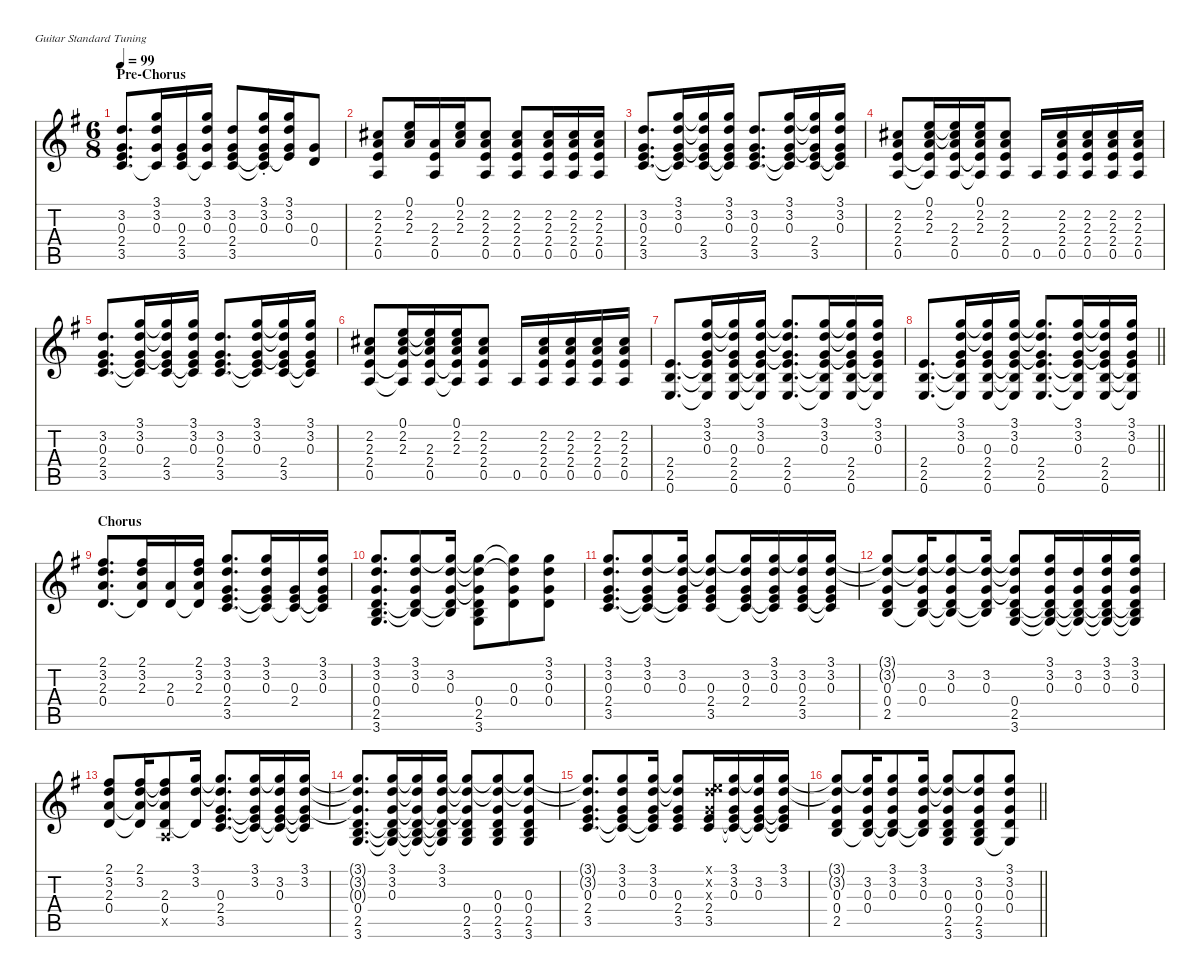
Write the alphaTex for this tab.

\defaultSystemsLayout 4
\hideDynamics
\bracketExtendMode nobrackets
\singleTrackTrackNamePolicy hidden
\multiTrackTrackNamePolicy hidden
\otherSystemsTrackNameOrientation horizontal
\track ("Stone Gossard" "s.guit.") {defaultSystemsLayout 4 instrument acousticguitarsteel}
\staff {score tabs}
\tuning (E4 B3 G3 D3 A2 E2)
\ts (6 8)
\section ("" "Pre-Chorus")
\tempo 99
\clef g2
\ks g
(3.2{acc forcenatural} 0.3{acc forcenatural} 2.4{acc forcenatural} 3.5{acc forcenatural}).8{d dy fff beam Up} (3.1{acc forcenatural} 3.2{acc forcenatural} 0.3{acc forcenatural} 3.5{t acc forcenatural}).16{dy ff beam Up} (0.3{acc forcenatural} 2.4{acc forcenatural} 3.5{acc forcenatural}).16{dy f beam Up} (3.1{acc forcenatural} 3.2{acc forcenatural} 0.3{acc forcenatural} 3.5{t acc forcenatural}).16{dy ff beam Up} (3.2{acc forcenatural} 0.3{acc forcenatural} 2.4{acc forcenatural} 3.5{acc forcenatural}).8{dy fff beam Up} (3.1{acc forcenatural} 3.2{st acc forcenatural} 0.3{st acc forcenatural} 2.4{t acc forcenatural} 3.5{t acc forcenatural}).16{dy f beam Up} (3.1{acc forcenatural} 3.2{acc forcenatural} 0.3{acc forcenatural} 2.4{t acc forcenatural}).16{beam Up} (0.3{acc forcenatural} 0.4{acc forcenatural}).8{dy ff beam Up} |
(2.2{acc #} 2.3{acc forcenatural} 2.4{acc forcenatural} 0.5{acc forcenatural}).8{dy fff beam Up} (0.1{acc forcenatural} 2.2{acc #} 2.3{acc forcenatural}).16{dy ff beam Up} (2.3{acc forcenatural} 2.4{acc forcenatural} 0.5{acc forcenatural}).16{dy f beam Up} (0.1{acc forcenatural} 2.2{acc #} 2.3{acc forcenatural}).16{beam Up} (2.2{acc #} 2.3{acc forcenatural} 2.4{acc forcenatural} 0.5{acc forcenatural}).8{beam Up} (2.2{acc #} 2.3{acc forcenatural} 2.4{acc forcenatural} 0.5{acc forcenatural}).8{beam Up} (2.2{acc #} 2.3{acc forcenatural} 2.4{acc forcenatural} 0.5{acc forcenatural}).16{beam Up} (2.2{acc #} 2.3{acc forcenatural} 2.4{acc forcenatural} 0.5{acc forcenatural}).16{beam Up} (2.2{acc #} 2.3{acc forcenatural} 2.4{acc forcenatural} 0.5{acc forcenatural}).16{beam Up} |
(3.2{acc forcenatural} 0.3{acc forcenatural} 2.4{acc forcenatural} 3.5{acc forcenatural}).8{d beam Up} (3.1{acc forcenatural} 3.2{acc forcenatural} 0.3{acc forcenatural} 2.4{t acc forcenatural} 3.5{t acc forcenatural}).16{beam Up} (3.1{t acc forcenatural} 3.2{t acc forcenatural} 0.3{t acc forcenatural} 2.4{acc forcenatural} 3.5{acc forcenatural}).16{beam Up} (3.1{acc forcenatural} 3.2{acc forcenatural} 0.3{acc forcenatural} 2.4{t acc forcenatural} 3.5{t acc forcenatural}).16{dy mf beam Up} (3.2{acc forcenatural} 0.3{acc forcenatural} 2.4{acc forcenatural} 3.5{acc forcenatural}).8{d dy f beam Up} (3.1{acc forcenatural} 3.2{acc forcenatural} 0.3{acc forcenatural} 2.4{t acc forcenatural} 3.5{t acc forcenatural}).16{dy mf beam Up} (3.1{t acc forcenatural} 3.2{t acc forcenatural} 0.3{t acc forcenatural} 2.4{acc forcenatural} 3.5{acc forcenatural}).16{dy f beam Up} (3.1{acc forcenatural} 3.2{acc forcenatural} 0.3{acc forcenatural} 2.4{t acc forcenatural} 3.5{t acc forcenatural}).16{dy mf beam Up} |
(2.2{acc #} 2.3{acc forcenatural} 2.4{acc forcenatural} 0.5{acc forcenatural}).8{dy f beam Up} (0.1{acc forcenatural} 2.2{acc #} 2.3{acc forcenatural} 2.4{t acc forcenatural} 0.5{t acc forcenatural}).16{dy ff beam Up} (0.1{t acc forcenatural} 2.2{t acc #} 2.3{acc forcenatural} 2.4{acc forcenatural} 0.5{acc forcenatural}).16{dy f beam Up} (0.1{acc forcenatural} 2.2{acc #} 2.3{acc forcenatural} 2.4{t acc forcenatural} 0.5{t acc forcenatural}).16{beam Up} (2.2{acc #} 2.3{acc forcenatural} 2.4{acc forcenatural} 0.5{acc forcenatural}).8{beam Up} 0.5{acc forcenatural}.16{dy ff beam Up} (2.2{acc #} 2.3{acc forcenatural} 2.4{acc forcenatural} 0.5{acc forcenatural}).16{dy f beam Up} (2.2{acc #} 2.3{acc forcenatural} 2.4{acc forcenatural} 0.5{acc forcenatural}).16{beam Up} (2.2{acc #} 2.3{acc forcenatural} 2.4{acc forcenatural} 0.5{acc forcenatural}).16{beam Up} (2.2{acc #} 2.3{acc forcenatural} 2.4{acc forcenatural} 0.5{acc forcenatural}).16{dy ff beam Up} |
(3.2{acc forcenatural} 0.3{acc forcenatural} 2.4{acc forcenatural} 3.5{acc forcenatural}).8{d dy f beam Up} (3.1{acc forcenatural} 3.2{acc forcenatural} 0.3{acc forcenatural} 2.4{t acc forcenatural} 3.5{t acc forcenatural}).16{beam Up} (3.1{t acc forcenatural} 3.2{t acc forcenatural} 0.3{t acc forcenatural} 2.4{acc forcenatural} 3.5{acc forcenatural}).16{beam Up} (3.1{acc forcenatural} 3.2{acc forcenatural} 0.3{acc forcenatural} 2.4{t acc forcenatural} 3.5{t acc forcenatural}).16{dy mf beam Up} (3.2{acc forcenatural} 0.3{acc forcenatural} 2.4{acc forcenatural} 3.5{acc forcenatural}).8{d dy f beam Up} (3.1{acc forcenatural} 3.2{acc forcenatural} 0.3{acc forcenatural} 2.4{t acc forcenatural} 3.5{t acc forcenatural}).16{dy mf beam Up} (3.1{t acc forcenatural} 3.2{t acc forcenatural} 0.3{t acc forcenatural} 2.4{acc forcenatural} 3.5{acc forcenatural}).16{dy f beam Up} (3.1{acc forcenatural} 3.2{acc forcenatural} 0.3{acc forcenatural} 2.4{t acc forcenatural} 3.5{t acc forcenatural}).16{dy mf beam Up} |
(2.2{acc #} 2.3{acc forcenatural} 2.4{acc forcenatural} 0.5{acc forcenatural}).8{dy f beam Up} (0.1{acc forcenatural} 2.2{acc #} 2.3{acc forcenatural} 2.4{t acc forcenatural} 0.5{t acc forcenatural}).16{dy ff beam Up} (0.1{t acc forcenatural} 2.2{t acc #} 2.3{acc forcenatural} 2.4{acc forcenatural} 0.5{acc forcenatural}).16{dy f beam Up} (0.1{acc forcenatural} 2.2{acc #} 2.3{acc forcenatural} 2.4{t acc forcenatural} 0.5{t acc forcenatural}).16{beam Up} (2.2{acc #} 2.3{acc forcenatural} 2.4{acc forcenatural} 0.5{acc forcenatural}).8{beam Up} 0.5{acc forcenatural}.16{dy ff beam Up} (2.2{acc #} 2.3{acc forcenatural} 2.4{acc forcenatural} 0.5{acc forcenatural}).16{dy f beam Up} (2.2{acc #} 2.3{acc forcenatural} 2.4{acc forcenatural} 0.5{acc forcenatural}).16{beam Up} (2.2{acc #} 2.3{acc forcenatural} 2.4{acc forcenatural} 0.5{acc forcenatural}).16{beam Up} (2.2{acc #} 2.3{acc forcenatural} 2.4{acc forcenatural} 0.5{acc forcenatural}).16{dy ff beam Up} |
(2.4{acc forcenatural} 2.5{acc forcenatural} 0.6{acc forcenatural}).8{d dy f beam Up} (3.1{acc forcenatural} 3.2{acc forcenatural} 0.3{acc forcenatural} 2.4{t acc forcenatural} 2.5{t acc forcenatural} 0.6{t acc forcenatural}).16{dy mf beam Up} (3.1{t acc forcenatural} 3.2{t acc forcenatural} 0.3{acc forcenatural} 2.4{acc forcenatural} 2.5{acc forcenatural} 0.6{acc forcenatural}).16{beam Up} (3.1{acc forcenatural} 3.2{acc forcenatural} 0.3{acc forcenatural} 2.4{t acc forcenatural} 2.5{t acc forcenatural} 0.6{t acc forcenatural}).16{beam Up} (3.1{t acc forcenatural} 3.2{t acc forcenatural} 0.3{t acc forcenatural} 2.4{acc forcenatural} 2.5{acc forcenatural} 0.6{acc forcenatural}).8{d dy f beam Up} (3.1{acc forcenatural} 3.2{acc forcenatural} 0.3{acc forcenatural} 2.4{t acc forcenatural} 2.5{t acc forcenatural} 0.6{t acc forcenatural}).16{dy mf beam Up} (3.1{t acc forcenatural} 3.2{t acc forcenatural} 0.3{t acc forcenatural} 2.4{acc forcenatural} 2.5{acc forcenatural} 0.6{acc forcenatural}).16{beam Up} (3.1{acc forcenatural} 3.2{acc forcenatural} 0.3{acc forcenatural} 2.4{t acc forcenatural} 2.5{t acc forcenatural} 0.6{t acc forcenatural}).16{beam Up} |
\barLineRight lightlight
(2.4{acc forcenatural} 2.5{acc forcenatural} 0.6{acc forcenatural}).8{d dy f beam Up} (3.1{acc forcenatural} 3.2{acc forcenatural} 0.3{acc forcenatural} 2.4{t acc forcenatural} 2.5{t acc forcenatural} 0.6{t acc forcenatural}).16{dy mp beam Up} (3.1{t acc forcenatural} 3.2{t acc forcenatural} 0.3{acc forcenatural} 2.4{acc forcenatural} 2.5{acc forcenatural} 0.6{acc forcenatural}).16{beam Up} (3.1{acc forcenatural} 3.2{acc forcenatural} 0.3{acc forcenatural} 2.4{t acc forcenatural} 2.5{t acc forcenatural} 0.6{t acc forcenatural}).16{beam Up} (3.1{t acc forcenatural} 3.2{t acc forcenatural} 0.3{t acc forcenatural} 2.4{acc forcenatural} 2.5{acc forcenatural} 0.6{acc forcenatural}).8{d dy f beam Up} (3.1{acc forcenatural} 3.2{acc forcenatural} 0.3{acc forcenatural} 2.4{t acc forcenatural} 2.5{t acc forcenatural} 0.6{t acc forcenatural}).16{dy mp beam Up} (3.1{t acc forcenatural} 3.2{t acc forcenatural} 0.3{t acc forcenatural} 2.4{acc forcenatural} 2.5{acc forcenatural} 0.6{acc forcenatural}).16{beam Up} (3.1{acc forcenatural} 3.2{acc forcenatural} 0.3{acc forcenatural} 2.4{t acc forcenatural} 2.5{t acc forcenatural} 0.6{t acc forcenatural}).16{beam Up} |
\section ("" "Chorus")
(2.1{acc #} 3.2{acc forcenatural} 2.3{acc forcenatural} 0.4{acc forcenatural}).8{d dy mf beam Up} (2.1{acc #} 3.2{acc forcenatural} 2.3{acc forcenatural} 0.4{t acc forcenatural}).16{beam Up} (2.3{acc forcenatural} 0.4{acc forcenatural}).16{beam Up} (2.1{acc #} 3.2{acc forcenatural} 2.3{acc forcenatural} 0.4{t acc forcenatural}).16{beam Up} (3.1{acc forcenatural} 3.2{acc forcenatural} 0.3{acc forcenatural} 2.4{acc forcenatural} 3.5{acc forcenatural}).8{d beam Up} (3.1{acc forcenatural} 3.2{acc forcenatural} 0.3{acc forcenatural} 2.4{t acc forcenatural} 3.5{t acc forcenatural}).16{beam Up} (0.3{acc forcenatural} 2.4{acc forcenatural} 3.5{t acc forcenatural}).16{beam Up} (3.1{acc forcenatural} 3.2{acc forcenatural} 0.3{acc forcenatural} 2.4{t acc forcenatural} 3.5{t acc forcenatural}).16{beam Up} |
(3.1{acc forcenatural} 3.2{acc forcenatural} 0.3{acc forcenatural} 0.4{acc forcenatural} 2.5{acc forcenatural} 3.6{acc forcenatural}).8{d beam Up} (3.1{acc forcenatural} 3.2{acc forcenatural} 0.3{acc forcenatural} 0.4{t acc forcenatural} 2.5{t acc forcenatural}).8{beam Up} (3.1{t acc forcenatural} 3.2{acc forcenatural} 0.3{acc forcenatural} 0.4{t acc forcenatural} 2.5{t acc forcenatural}).16{dy f beam Up} (3.1{t acc forcenatural} 3.2{t acc forcenatural} 0.3{t acc forcenatural} 0.4{acc forcenatural} 2.5{acc forcenatural} 3.6{acc forcenatural}).8{beam Down} (3.1{t acc forcenatural} 3.2{t acc forcenatural} 0.3{acc forcenatural} 0.4{acc forcenatural}).8{beam Down} (3.1{acc forcenatural} 3.2{acc forcenatural} 0.3{acc forcenatural} 0.4{acc forcenatural}).8{dy mf beam Down} |
(3.1{acc forcenatural} 3.2{acc forcenatural} 0.3{acc forcenatural} 2.4{acc forcenatural} 3.5{acc forcenatural}).8{d dy f beam Up} (3.1{acc forcenatural} 3.2{acc forcenatural} 0.3{acc forcenatural} 2.4{t acc forcenatural} 3.5{t acc forcenatural}).8{beam Up} (3.1{t acc forcenatural} 3.2{acc forcenatural} 0.3{acc forcenatural} 2.4{t acc forcenatural} 3.5{t acc forcenatural}).16{beam Up} (3.1{t acc forcenatural} 3.2{t acc forcenatural} 0.3{acc forcenatural} 2.4{acc forcenatural} 3.5{acc forcenatural}).8{beam Up} (3.1{t acc forcenatural} 3.2{acc forcenatural} 0.3{acc forcenatural} 2.4{acc forcenatural} 3.5{t acc forcenatural}).16{beam Up} (3.1{acc forcenatural} 3.2{acc forcenatural} 0.3{acc forcenatural} 2.4{t acc forcenatural} 3.5{t acc forcenatural}).16{beam Up} (3.1{t acc forcenatural} 3.2{acc forcenatural} 0.3{acc forcenatural} 2.4{acc forcenatural} 3.5{acc forcenatural}).16{beam Up} (3.1{acc forcenatural} 3.2{acc forcenatural} 0.3{acc forcenatural} 2.4{t acc forcenatural} 3.5{t acc forcenatural}).16{beam Up} |
(3.1{t acc forcenatural} 3.2{t acc forcenatural} 0.3{acc forcenatural} 0.4{acc forcenatural} 2.5{acc forcenatural}).8{beam Up} (3.1{t acc forcenatural} 3.2{t acc forcenatural} 0.3{acc forcenatural} 0.4{acc forcenatural} 2.5{t acc forcenatural}).16{beam Up} (3.1{t acc forcenatural} 3.2{acc forcenatural} 0.3{acc forcenatural} 0.4{t acc forcenatural} 2.5{t acc forcenatural}).8{beam Up} (3.1{t acc forcenatural} 3.2{acc forcenatural} 0.3{acc forcenatural} 0.4{t acc forcenatural} 2.5{t acc forcenatural}).16{beam Up} (3.1{t acc forcenatural} 3.2{t acc forcenatural} 0.3{t acc forcenatural} 0.4{acc forcenatural} 2.5{acc forcenatural} 3.6{acc forcenatural}).8{beam Up} (3.1{acc forcenatural} 3.2{acc forcenatural} 0.3{acc forcenatural} 0.4{t acc forcenatural} 2.5{t acc forcenatural} 3.6{t acc forcenatural}).16{dy ff beam Up} (3.2{acc forcenatural} 0.3{acc forcenatural} 0.4{t acc forcenatural} 2.5{t acc forcenatural} 3.6{t acc forcenatural}).16{beam Up} (3.1{acc forcenatural} 3.2{acc forcenatural} 0.3{acc forcenatural} 0.4{t acc forcenatural} 2.5{t acc forcenatural} 3.6{t acc forcenatural}).16{beam Up} (3.1{acc forcenatural} 3.2{acc forcenatural} 0.3{acc forcenatural} 0.4{t acc forcenatural} 2.5{t acc forcenatural} 3.6{t acc forcenatural}).16{beam Up} |
(2.1{acc #} 3.2{acc forcenatural} 2.3{acc forcenatural} 0.4{acc forcenatural}).8{beam Up} (2.1{acc #} 3.2{acc forcenatural} 2.3{t acc forcenatural} 0.4{t acc forcenatural}).16{dy mf beam Up} (2.1{t acc #} 3.2{t acc forcenatural} 2.3{acc forcenatural} 0.4{acc forcenatural} 0.5{x acc forcenatural}).8{dy f beam Up} (3.1{acc forcenatural} 3.2{acc forcenatural} 0.4{t acc forcenatural}).16{dy mf beam Up} (3.1{t acc forcenatural} 3.2{t acc forcenatural} 0.3{acc forcenatural} 2.4{acc forcenatural} 3.5{acc forcenatural}).8{d dy f beam Up} (3.1{acc forcenatural} 3.2{acc forcenatural} 0.3{t acc forcenatural} 2.4{t acc forcenatural} 3.5{t acc forcenatural}).16{dy mf beam Up} (3.1{t acc forcenatural} 3.2{acc forcenatural} 0.3{acc forcenatural} 2.4{t acc forcenatural} 3.5{t acc forcenatural}).16{dy f beam Up} (3.1{acc forcenatural} 3.2{acc forcenatural} 0.3{t acc forcenatural} 2.4{t acc forcenatural} 3.5{t acc forcenatural}).16{dy mf beam Up} |
(3.1{t acc forcenatural} 3.2{t acc forcenatural} 0.3{t acc forcenatural} 0.4{acc forcenatural} 2.5{acc forcenatural} 3.6{acc forcenatural}).8{d dy f beam Up} (3.1{acc forcenatural} 3.2{acc forcenatural} 0.3{acc forcenatural} 0.4{t acc forcenatural} 2.5{t acc forcenatural} 3.6{t acc forcenatural}).16{beam Up} (3.1{t acc forcenatural} 3.2{t acc forcenatural} 0.3{t acc forcenatural} 0.4{t acc forcenatural} 2.5{t acc forcenatural} 3.6{t acc forcenatural}).16{dy mf beam Up} (3.1{acc forcenatural} 3.2{acc forcenatural} 0.3{t acc forcenatural} 0.4{t acc forcenatural} 2.5{t acc forcenatural} 3.6{t acc forcenatural}).16{dy f beam Up} (3.1{t acc forcenatural} 3.2{t acc forcenatural} 0.3{t acc forcenatural} 0.4{acc forcenatural} 2.5{acc forcenatural} 3.6{acc forcenatural}).8{dy ff beam Up} (3.1{t acc forcenatural} 3.2{t acc forcenatural} 0.3{acc forcenatural} 0.4{acc forcenatural} 2.5{acc forcenatural} 3.6{acc forcenatural}).8{beam Up} (3.1{t acc forcenatural} 3.2{t acc forcenatural} 0.3{acc forcenatural} 0.4{acc forcenatural} 2.5{acc forcenatural} 3.6{acc forcenatural}).8{beam Up} |
(3.1{t acc forcenatural} 3.2{t acc forcenatural} 0.3{acc forcenatural} 2.4{acc forcenatural} 3.5{acc forcenatural}).8{d dy f beam Up} (3.1{acc forcenatural} 3.2{acc forcenatural} 0.3{acc forcenatural} 2.4{t acc forcenatural} 3.5{t acc forcenatural}).8{beam Up} (3.1{acc forcenatural} 3.2{acc forcenatural} 0.3{acc forcenatural} 2.4{t acc forcenatural} 3.5{t acc forcenatural}).16{beam Up} (3.1{t acc forcenatural} 3.2{t acc forcenatural} 0.3{acc forcenatural} 2.4{acc forcenatural} 3.5{acc forcenatural}).8{dy ff beam Up} (0.1{x acc forcenatural} 3.2{x acc forcenatural} 0.3{x acc forcenatural} 2.4{acc forcenatural} 3.5{acc forcenatural}).16{dy mf beam Up} (3.1{acc forcenatural} 3.2{acc forcenatural} 0.3{acc forcenatural} 2.4{t acc forcenatural} 3.5{t acc forcenatural}).16{dy f beam Up} (3.1{t acc forcenatural} 3.2{acc forcenatural} 0.3{acc forcenatural} 2.4{t acc forcenatural} 3.5{t acc forcenatural}).16{beam Up} (3.1{acc forcenatural} 3.2{acc forcenatural} 0.3{t acc forcenatural} 2.4{t acc forcenatural} 3.5{t acc forcenatural}).16{beam Up} |
\barLineRight lightlight
(3.1{t acc forcenatural} 3.2{t acc forcenatural} 0.3{acc forcenatural} 0.4{acc forcenatural} 2.5{acc forcenatural}).8{beam Up} (3.1{t acc forcenatural} 3.2{acc forcenatural} 0.3{acc forcenatural} 0.4{acc forcenatural} 2.5{t acc forcenatural}).16{beam Up} (3.1{acc forcenatural} 3.2{acc forcenatural} 0.3{acc forcenatural} 0.4{t acc forcenatural} 2.5{t acc forcenatural}).8{dy mf beam Up} (3.1{acc forcenatural} 3.2{acc forcenatural} 0.3{acc forcenatural} 0.4{t acc forcenatural} 2.5{t acc forcenatural}).16{dy f beam Up} (3.1{t acc forcenatural} 3.2{t acc forcenatural} 0.3{acc forcenatural} 0.4{acc forcenatural} 2.5{acc forcenatural} 3.6{acc forcenatural}).8{dy ff beam Up} (3.1{t acc forcenatural} 3.2{acc forcenatural} 0.3{acc forcenatural} 0.4{acc forcenatural} 2.5{acc forcenatural} 3.6{acc forcenatural}).8{beam Up} (3.1{acc forcenatural} 3.2{acc forcenatural} 0.3{acc forcenatural} 0.4{acc forcenatural} 3.6{t acc forcenatural}).8{beam Up}
